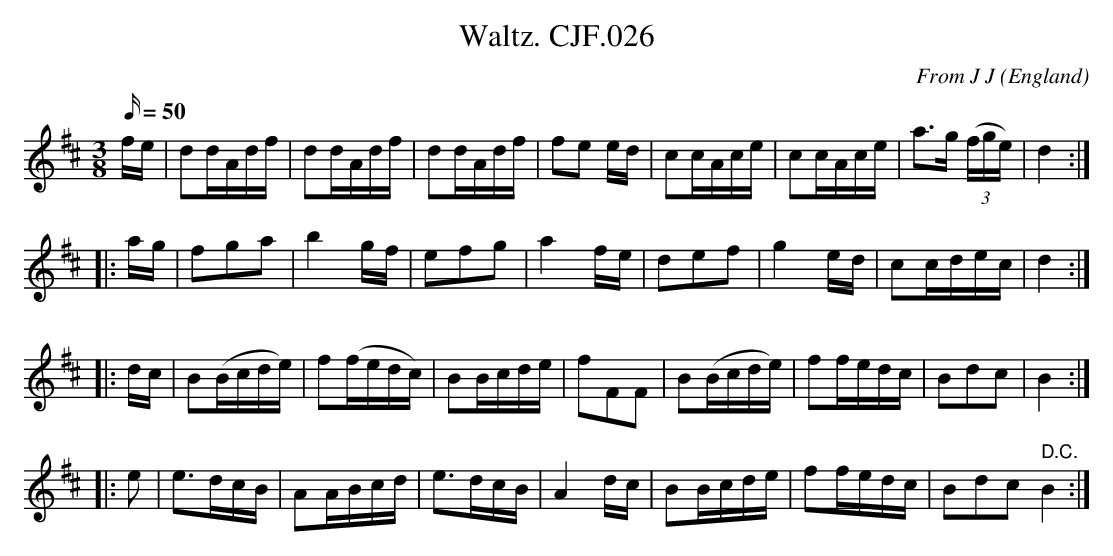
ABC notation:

X:1
T:Waltz. CJF.026
M:3/8
L:1/16
Q:50
C:From J J
O:England
K:D
fe|d2dAdf|d2dAdf|d2dAdf|f2e2 ed|c2cAce|c2cAce|\
a3g ((3fge)|d4:|:!ag|f2g2a2|b4gf|
e2f2g2|a4fe|d2e2f2|g4ed|c2cdec|d4h:|:!dc|B2(Bcde)|\
f2(fedc)|B2Bcde|f2F2F2|B2(Bcde)|
f2fedc|B2d2c2|B4:|:!e2|e3dcB|A2ABcd|e3dcB|A4dc|\
B2Bcde|f2fedc|B2d2c2" D.C."B4:|]
